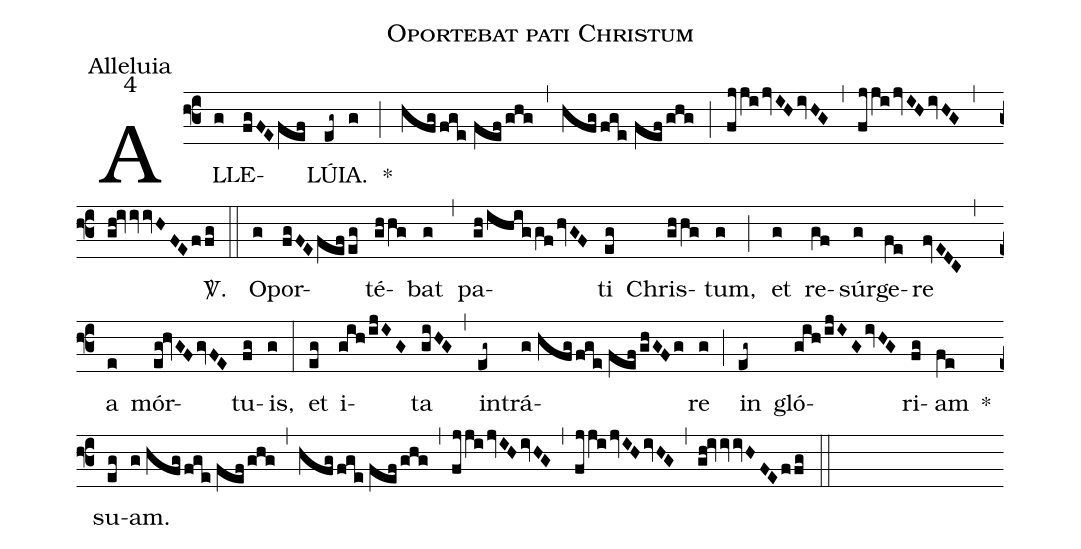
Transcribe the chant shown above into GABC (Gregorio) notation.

name:Oportebat pati Christum;
office-part:Alleluia;
mode:4;
%%
(f3) AL(g)LE(fgFEfef)LÚ(eg~)IA.(g) *(;) (hfg/fge//fef/ghg) (,) (hfg/fge//fef/ghg) (;) (fjji/jvIH/ivHG) (,) (fjji/jvIH/ivHG) (,) (gh!ivvvHFE/ffg) <sp>V/</sp>.(::) O(g)por(fgFE/fef/eg)té(ghhg)bat(g) (,) pa(gh/ihiggf/hvGF)ti(eg) Chris(ghhg)tum,(g) (;) et(g) re(gf)súr(g)ge(fe)re(fvEDC) (,) a(e) mór(eg!hvGF/gvFE)tu(fg)is,(g) (:) et(eg) i(gih/ijIG)ta(giHG) (,) in(eg~)trá(g//hfg/fge//fef/ghGFg)re(g) (;) in(eg~) gló(gih/ijIG/ivHG)ri(fg)am(fe) *() su(eg)am.(g//hfg/fge//fef/ghg) (,) (hfg/fge//fef/ghg) (,) (fjji/jvIH/ivHG) (,) (fjji/jvIH/ivHG) (,) (gh!ivvvHFEffg) (::)
